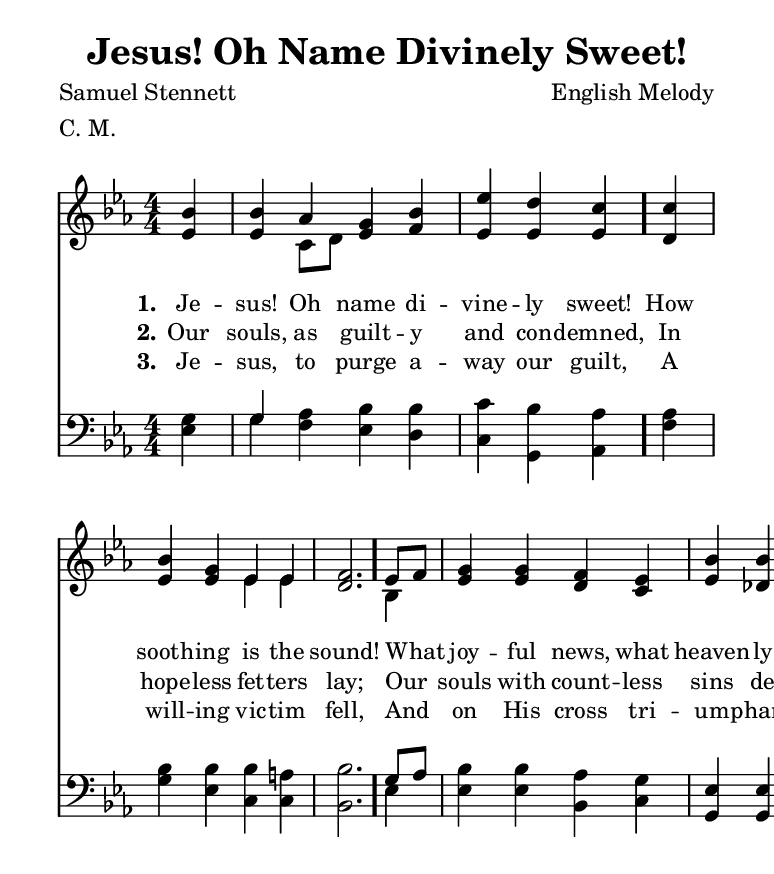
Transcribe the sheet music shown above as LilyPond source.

\include "common/global.ily"
\paper {
  \include "common/paper.ily"
  ragged-last-bottom = ##t
  systems-per-page = ##f
  system-count = 2

}

\header{
  hymnnumber = "170"
  title = "Jesus! Oh Name Divinely Sweet!" % see https://hymnary.org/text/jesus_o_name_divinely_sweet_how_charming
  tunename = "Mendip" % see https://hymnary.org/tune/mendip_english
  meter = "C. M."
  poet = "Samuel Stennett" % see https://hymnary.org/text/jesus_o_name_divinely_sweet_how_charming
  composer = "English Melody" % see https://hymnary.org/tune/mendip_english
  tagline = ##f
}

global = {
  \include "common/overrides.ily"
  \override Staff.TimeSignature.style = #'numbered
  \time 4/4
  \override Score.MetronomeMark.transparent = ##t % hide all fermata changes too
  \tempo 4=80
  \key ees \major
  \partial 4
  \autoBeamOff
}

notesSoprano = {
\global
\relative c'' {

  bes4 | bes aes g bes | ees d c
  c4 | bes g ees ees | f2.
  ees8[ f] | g4 g f ees | bes' bes aes
  aes8[ bes] | c4 aes f f | ees2.

  \bar "|."

}
}

notesAlto = {
\global
\relative e' {

  ees4 | ees c8[ d] ees4 f | ees ees ees
  d4 | ees ees ees ees | d2.
  bes4 | ees ees d c | ees des c
  aes'8[ bes] | aes4 ees ees d | ees2.

}
}

notesTenor = {
\global
\relative a {

  g4 | g aes bes bes | c bes aes
  aes4 | bes bes bes a | bes2.
  g8[ aes] | bes4 bes aes g | ees ees ees
  c'4 | c c bes bes8[ aes] | g2.

}
}

notesBass = {
\global
\relative f {

  ees4 | g f ees d | c g aes
  f'4 | g ees c c | bes2.
  ees4 | ees ees bes c | g g aes
  aes'8[ g] | f4 aes bes bes, | ees2.

}
}

wordsA = \lyricmode {
\set stanza = "1."

Je -- sus! Oh name di -- vine -- ly sweet! \bar "."
How sooth -- ing is the sound! \bar "."
What joy -- ful news, what heaven -- ly pow’r, \bar "."
In that blest name is found! \bar "."

}

wordsB = \lyricmode {
\set stanza = "2."

Our souls, as guilt -- y and con -- demned,
In hope -- less fet -- ters lay;
Our souls with count -- less sins de -- filed,
Of death and hell the prey.

}

wordsC = \lyricmode {
\set stanza = "3."

Je -- sus, to purge a -- way our guilt,
A will -- ing vic -- tim fell,
And on His cross tri -- um -- phant broke
The bands of death and hell.

}

\score {
  \context ChoirStaff <<
    \context Staff = upper <<
      \set Staff.autoBeaming = ##f
      \set ChoirStaff.systemStartDelimiter = #'SystemStartBar
      \set ChoirStaff.printPartCombineTexts = ##f
      \partcombine #'(2 . 11) \notesSoprano \notesAlto
      \context NullVoice = sopranos { \voiceOne << \notesSoprano >> }
      \context Lyrics = one   \lyricsto sopranos \wordsA
      \context Lyrics = two   \lyricsto sopranos \wordsB
      \context Lyrics = three \lyricsto sopranos \wordsC
    >>
    \context Staff = men <<
      \set Staff.autoBeaming = ##f
      \clef bass
      \set ChoirStaff.printPartCombineTexts = ##f
      \partcombine #'(2 . 11) \notesTenor \notesBass
    >>
  >>
  \layout {
    \include "common/layout.ily"
  }
  #(cond ((ly:get-option 'eog-midi-permitted) #{ \midi{
    \include "common/midi.ily"
  } #}))
}

\version "2.19.49"  % necessary for upgrading to future LilyPond versions.

% vi:set et ts=2 sw=2 ai nocindent syntax=lilypond:
